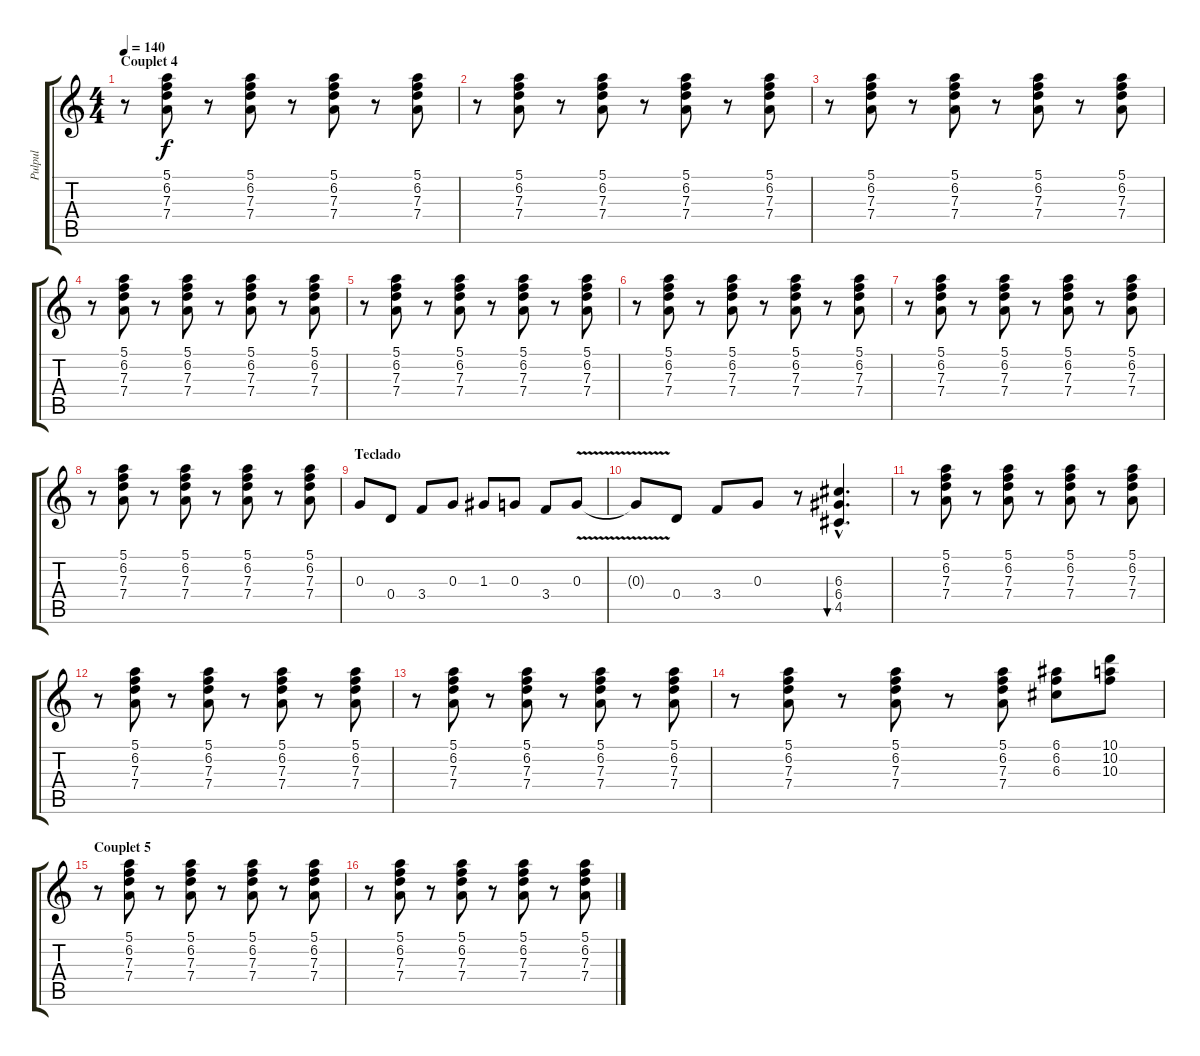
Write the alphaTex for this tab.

\track ("Pulpul" "Pulpul") {instrument electricguitarclean}
\staff {score tabs}
\tuning (E4 B3 G3 D3 A2 E2) {hide}
\ts (4 4)
\section ("" "Couplet 4")
\tempo 140
\clef g2
\ks c
r.8{dy f instrument acousticguitarnylon} (5.1 6.2 7.3 7.4).8 r.8 (5.1 6.2 7.3 7.4).8 r.8 (5.1 6.2 7.3 7.4).8 r.8 (5.1 6.2 7.3 7.4).8 |
r.8 (5.1 6.2 7.3 7.4).8 r.8 (5.1 6.2 7.3 7.4).8 r.8 (5.1 6.2 7.3 7.4).8 r.8 (5.1 6.2 7.3 7.4).8 |
r.8 (5.1 6.2 7.3 7.4).8 r.8 (5.1 6.2 7.3 7.4).8 r.8 (5.1 6.2 7.3 7.4).8 r.8 (5.1 6.2 7.3 7.4).8 |
r.8 (5.1 6.2 7.3 7.4).8 r.8 (5.1 6.2 7.3 7.4).8 r.8 (5.1 6.2 7.3 7.4).8 r.8 (5.1 6.2 7.3 7.4).8 |
r.8 (5.1 6.2 7.3 7.4).8 r.8 (5.1 6.2 7.3 7.4).8 r.8 (5.1 6.2 7.3 7.4).8 r.8 (5.1 6.2 7.3 7.4).8 |
r.8 (5.1 6.2 7.3 7.4).8 r.8 (5.1 6.2 7.3 7.4).8 r.8 (5.1 6.2 7.3 7.4).8 r.8 (5.1 6.2 7.3 7.4).8 |
r.8 (5.1 6.2 7.3 7.4).8 r.8 (5.1 6.2 7.3 7.4).8 r.8 (5.1 6.2 7.3 7.4).8 r.8 (5.1 6.2 7.3 7.4).8 |
r.8 (5.1 6.2 7.3 7.4).8 r.8 (5.1 6.2 7.3 7.4).8 r.8 (5.1 6.2 7.3 7.4).8 r.8 (5.1 6.2 7.3 7.4).8 |
\section ("" "Teclado")
0.3.8{instrument overdrivenguitar} 0.4.8 3.4.8 0.3.8 1.3.8 0.3.8 3.4.8 0.3{v}.8 |
0.3{t}.8 0.4.8 3.4.8 0.3.8 r.8 (6.3{hac} 6.4{hac} 4.5{hac}).4{d bu 60} |
r.8{instrument acousticguitarnylon} (5.1 6.2 7.3 7.4).8 r.8 (5.1 6.2 7.3 7.4).8 r.8 (5.1 6.2 7.3 7.4).8 r.8 (5.1 6.2 7.3 7.4).8 |
r.8 (5.1 6.2 7.3 7.4).8 r.8 (5.1 6.2 7.3 7.4).8 r.8 (5.1 6.2 7.3 7.4).8 r.8 (5.1 6.2 7.3 7.4).8 |
r.8 (5.1 6.2 7.3 7.4).8 r.8 (5.1 6.2 7.3 7.4).8 r.8 (5.1 6.2 7.3 7.4).8 r.8 (5.1 6.2 7.3 7.4).8 |
r.8 (5.1 6.2 7.3 7.4).8 r.8 (5.1 6.2 7.3 7.4).8 r.8 (5.1 6.2 7.3 7.4).8 (6.1 6.2 6.3).8 (10.1 10.2 10.3).8 |
\section ("" "Couplet 5")
r.8{instrument acousticguitarnylon} (5.1 6.2 7.3 7.4).8 r.8 (5.1 6.2 7.3 7.4).8 r.8 (5.1 6.2 7.3 7.4).8 r.8 (5.1 6.2 7.3 7.4).8 |
r.8 (5.1 6.2 7.3 7.4).8 r.8 (5.1 6.2 7.3 7.4).8 r.8 (5.1 6.2 7.3 7.4).8 r.8 (5.1 6.2 7.3 7.4).8
